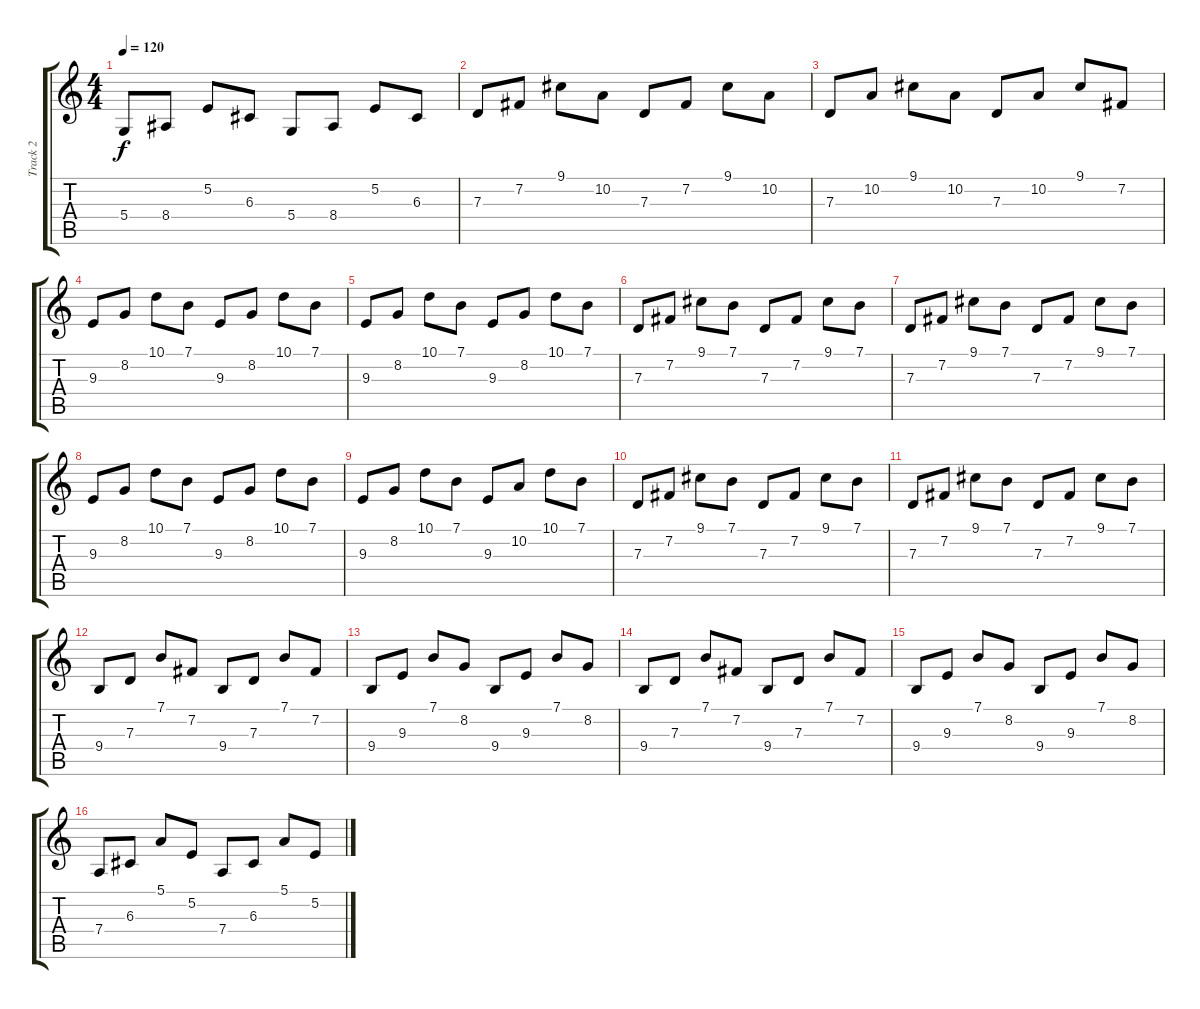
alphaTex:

\track ("Track 2" "Track 2") {instrument orchestralharp}
\staff {score tabs}
\tuning (E4 B3 G3 D3 A2 E2) {hide}
\ts (4 4)
\tempo 120
\clef g2
\ks c
5.4.8{dy f} 8.4.8 5.2.8 6.3.8 5.4.8 8.4.8 5.2.8 6.3.8 |
7.3.8 7.2.8 9.1.8 10.2.8 7.3.8 7.2.8 9.1.8 10.2.8 |
7.3.8 10.2.8 9.1.8 10.2.8 7.3.8 10.2.8 9.1.8 7.2.8 |
9.3.8 8.2.8 10.1.8 7.1.8 9.3.8 8.2.8 10.1.8 7.1.8 |
9.3.8 8.2.8 10.1.8 7.1.8 9.3.8 8.2.8 10.1.8 7.1.8 |
7.3.8 7.2.8 9.1.8 7.1.8 7.3.8 7.2.8 9.1.8 7.1.8 |
7.3.8 7.2.8 9.1.8 7.1.8 7.3.8 7.2.8 9.1.8 7.1.8 |
9.3.8 8.2.8 10.1.8 7.1.8 9.3.8 8.2.8 10.1.8 7.1.8 |
9.3.8 8.2.8 10.1.8 7.1.8 9.3.8 10.2.8 10.1.8 7.1.8 |
7.3.8 7.2.8 9.1.8 7.1.8 7.3.8 7.2.8 9.1.8 7.1.8 |
7.3.8 7.2.8 9.1.8 7.1.8 7.3.8 7.2.8 9.1.8 7.1.8 |
9.4.8 7.3.8 7.1.8 7.2.8 9.4.8 7.3.8 7.1.8 7.2.8 |
9.4.8 9.3.8 7.1.8 8.2.8 9.4.8 9.3.8 7.1.8 8.2.8 |
9.4.8 7.3.8 7.1.8 7.2.8 9.4.8 7.3.8 7.1.8 7.2.8 |
9.4.8 9.3.8 7.1.8 8.2.8 9.4.8 9.3.8 7.1.8 8.2.8 |
7.4.8 6.3.8 5.1.8 5.2.8 7.4.8 6.3.8 5.1.8 5.2.8
